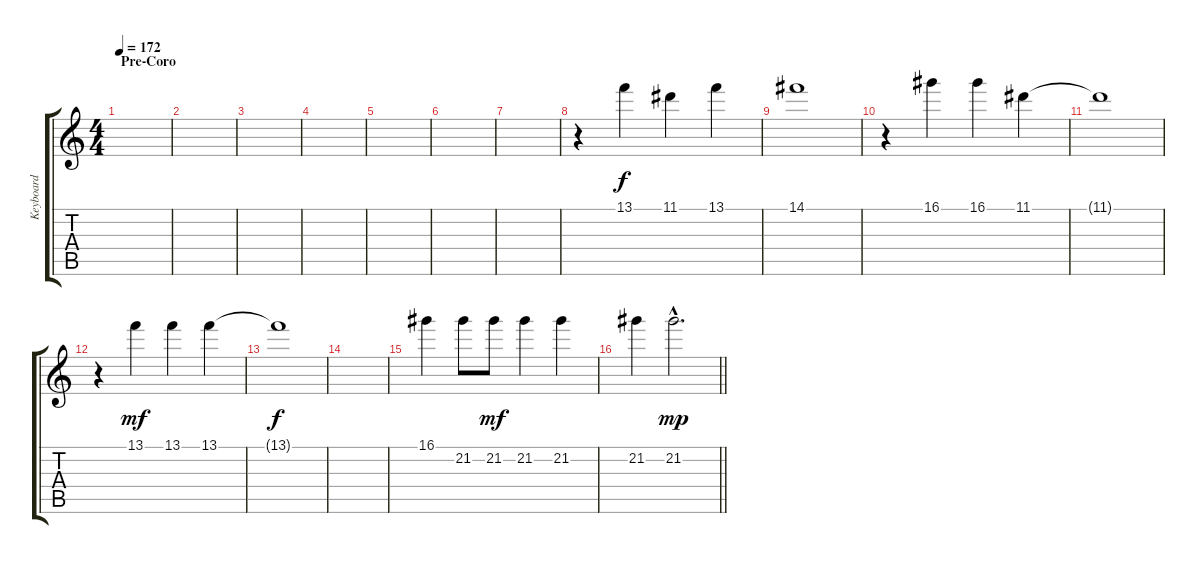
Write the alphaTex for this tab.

\track ("Keyboard" "Keyboard") {instrument electricpiano1}
\staff {score tabs}
\tuning (E5 B4 G4 D4 A3 E3) {hide}
\ts (4 4)
\section ("" "Pre-Coro")
\tempo 172
\clef g2
\ks c
|
|
|
|
|
|
|
r.4 13.1.4 11.1.4 13.1.4 |
14.1.1 |
r.4 16.1.4 16.1.4 11.1.4 |
11.1{t}.1{dy f} |
r.4 13.1.4{dy mf} 13.1.4 13.1.4 |
13.1{t}.1{dy f} |
|
16.1.4 21.2.8 21.2.8{dy mf} 21.2.4 21.2.4 |
\barLineRight lightlight
21.2.4 21.2{hac}.2{d dy mp}
